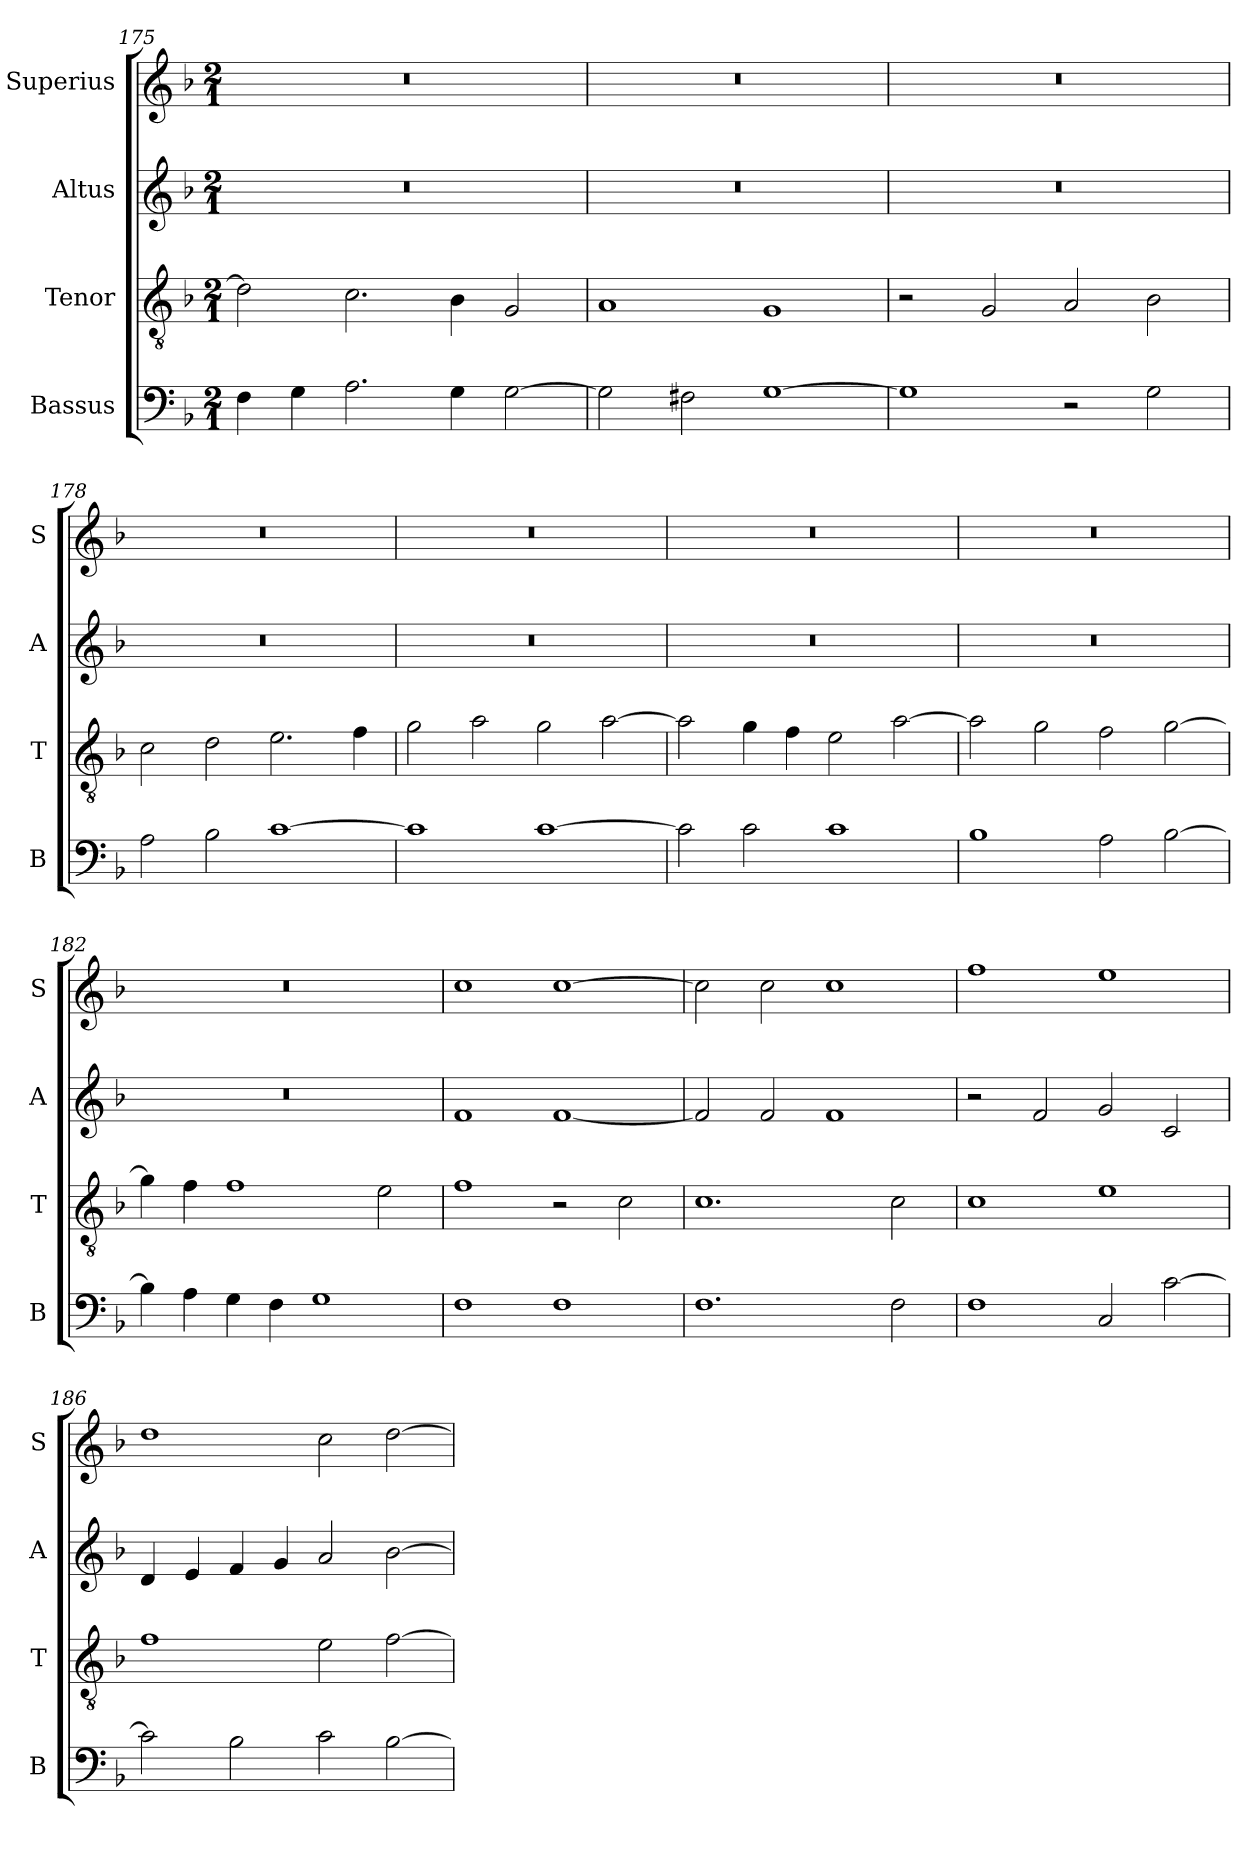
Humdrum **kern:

**kern	**kern	**kern	**kern
*part4	*part3	*part2	*part1
*staff4	*staff3	*staff2	*staff1
*I"Bassus	*I"Tenor	*I"Altus	*I"Superius
*I'B	*I'T	*I'A	*I'S
*clefF4	*clefGv2	*clefG2	*clefG2
*k[b-]	*k[b-]	*k[b-]	*k[b-]
*F:	*F:	*F:	*F:
*M2/1	*M2/1	*M2/1	*M2/1
=175	=175	=175	=175
4F	2d]	0r	0r
4G	.	.	.
2.A	2.c	.	.
4G	4B-	.	.
[2G	2G	.	.
=176	=176	=176	=176
2G]	1A	0r	0r
2F#X	.	.	.
[1G	1G	.	.
=177	=177	=177	=177
1G]	2r	0r	0r
.	2G	.	.
2r	2A	.	.
2G	2B-	.	.
=178	=178	=178	=178
2A	2c	0r	0r
2B-	2d	.	.
[1c	2.e	.	.
.	4f	.	.
=179	=179	=179	=179
1c]	2g	0r	0r
.	2a	.	.
[1c	2g	.	.
.	[2a	.	.
=180	=180	=180	=180
2c]	2a]	0r	0r
2c	4g	.	.
.	4f	.	.
1c	2e	.	.
.	[2a	.	.
=181	=181	=181	=181
1B-	2a]	0r	0r
.	2g	.	.
2A	2f	.	.
[2B-	[2g	.	.
=182	=182	=182	=182
4B-]	4g]	0r	0r
4A	4f	.	.
4G	1f	.	.
4F	.	.	.
1G	.	.	.
.	2e	.	.
=183	=183	=183	=183
1F	1f	1f	1cc
1F	2r	[1f	[1cc
.	2c	.	.
=184	=184	=184	=184
1.F	1.c	2f]	2cc]
.	.	2f	2cc
.	.	1f	1cc
2F	2c	.	.
=185	=185	=185	=185
1F	1c	2r	1ff
.	.	2f	.
2C	1e	2g	1ee
[2c	.	2c	.
=186	=186	=186	=186
2c]	1f	4d	1dd
.	.	4e	.
2B-	.	4f	.
.	.	4g	.
2c	2e	2a	2cc
[2B-	[2f	[2b-	[2dd
=	=	=	=
*-	*-	*-	*-
